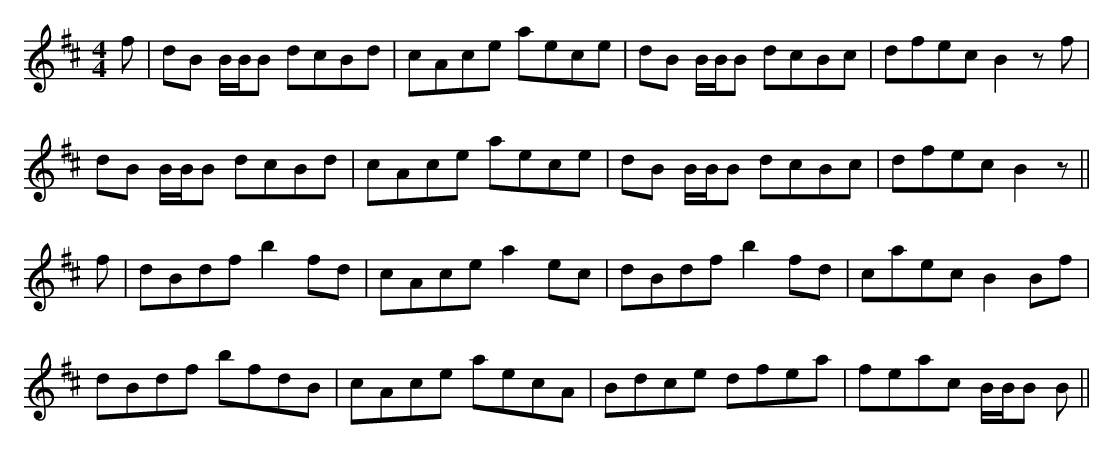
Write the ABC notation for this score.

X:1
M:4/4
K:Bmin
f|dB B/B/B dcBd|cAce aece|dB B/B/B dcBc|dfecB2zf|
dB B/B/B dcBd|cAce aece|dB B/B/B dcBc|dfecB2z||
f|dBdf b2fd|cAce a2ec|dBdf b2fd|caec B2Bf|
dBdf bfdB|cAce aecA|Bdce dfea|feac B/B/B B||
